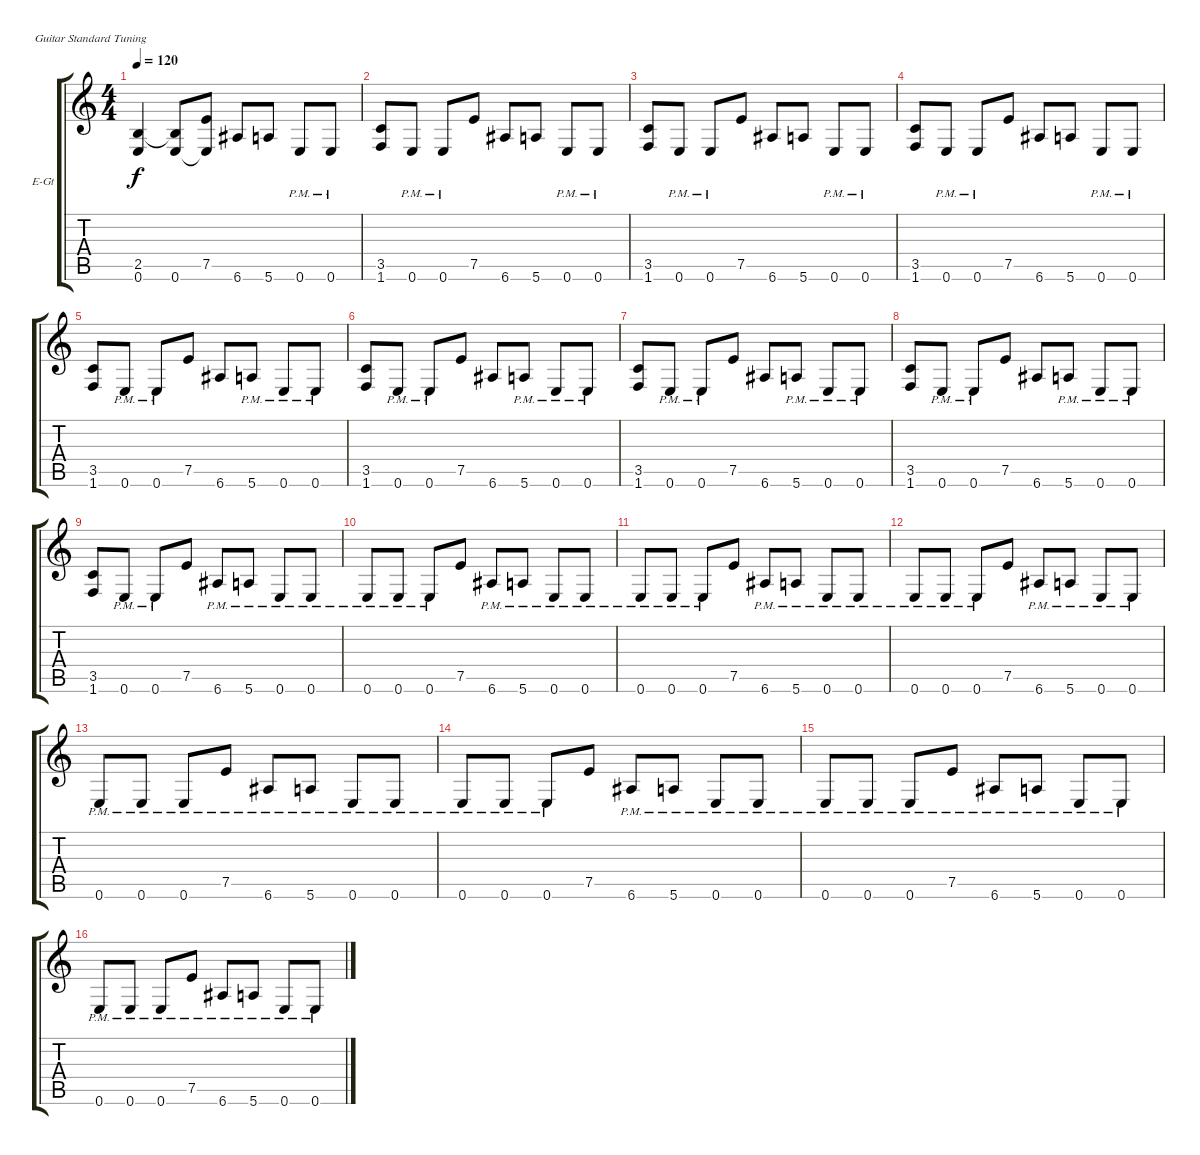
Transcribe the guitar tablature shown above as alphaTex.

\bracketExtendMode groupsimilarinstruments
\firstSystemTrackNameOrientation horizontal
\otherSystemsTrackNameOrientation horizontal
\track ("James Rythm 1" "E-Gt") {instrument distortionguitar}
\staff {score tabs}
\tuning (E4 B3 G3 D3 A2 E2)
\ts (4 4)
\tempo 120
\clef g2
\ks c
(2.5 0.6).4{dy f} (2.5{t} 0.6).8 (7.5 0.6{t}).8 6.6.8 5.6.8 0.6{pm}.8 0.6{pm}.8 |
(3.5 1.6).8 0.6{pm}.8 0.6{pm}.8 7.5.8 6.6.8 5.6.8 0.6{pm}.8 0.6{pm}.8 |
(3.5 1.6).8 0.6{pm}.8 0.6{pm}.8 7.5.8 6.6.8 5.6.8 0.6{pm}.8 0.6{pm}.8 |
(3.5 1.6).8 0.6{pm}.8 0.6{pm}.8 7.5.8 6.6.8 5.6.8 0.6{pm}.8 0.6{pm}.8 |
(3.5 1.6).8 0.6{pm}.8 0.6{pm}.8 7.5.8 6.6.8 5.6{pm}.8 0.6{pm}.8 0.6{pm}.8 |
(3.5 1.6).8 0.6{pm}.8 0.6{pm}.8 7.5.8 6.6.8 5.6{pm}.8 0.6{pm}.8 0.6{pm}.8 |
(3.5 1.6).8 0.6{pm}.8 0.6{pm}.8 7.5.8 6.6.8 5.6{pm}.8 0.6{pm}.8 0.6{pm}.8 |
(3.5 1.6).8 0.6{pm}.8 0.6{pm}.8 7.5.8 6.6.8 5.6{pm}.8 0.6{pm}.8 0.6{pm}.8 |
(3.5 1.6).8 0.6{pm}.8 0.6{pm}.8 7.5.8 6.6{pm}.8 5.6{pm}.8 0.6{pm}.8 0.6{pm}.8 |
0.6{pm}.8 0.6{pm}.8 0.6{pm}.8 7.5.8 6.6{pm}.8 5.6{pm}.8 0.6{pm}.8 0.6{pm}.8 |
0.6{pm}.8 0.6{pm}.8 0.6{pm}.8 7.5.8 6.6{pm}.8 5.6{pm}.8 0.6{pm}.8 0.6{pm}.8 |
0.6{pm}.8 0.6{pm}.8 0.6{pm}.8 7.5.8 6.6{pm}.8 5.6{pm}.8 0.6{pm}.8 0.6{pm}.8 |
0.6{pm}.8 0.6{pm}.8 0.6{pm}.8 7.5{pm}.8 6.6{pm}.8 5.6{pm}.8 0.6{pm}.8 0.6{pm}.8 |
0.6{pm}.8 0.6{pm}.8 0.6{pm}.8 7.5.8 6.6{pm}.8 5.6{pm}.8 0.6{pm}.8 0.6{pm}.8 |
0.6{pm}.8 0.6{pm}.8 0.6{pm}.8 7.5{pm}.8 6.6{pm}.8 5.6{pm}.8 0.6{pm}.8 0.6{pm}.8 |
0.6{pm}.8 0.6{pm}.8 0.6{pm}.8 7.5{pm}.8 6.6{pm}.8 5.6{pm}.8 0.6{pm}.8 0.6{pm}.8
